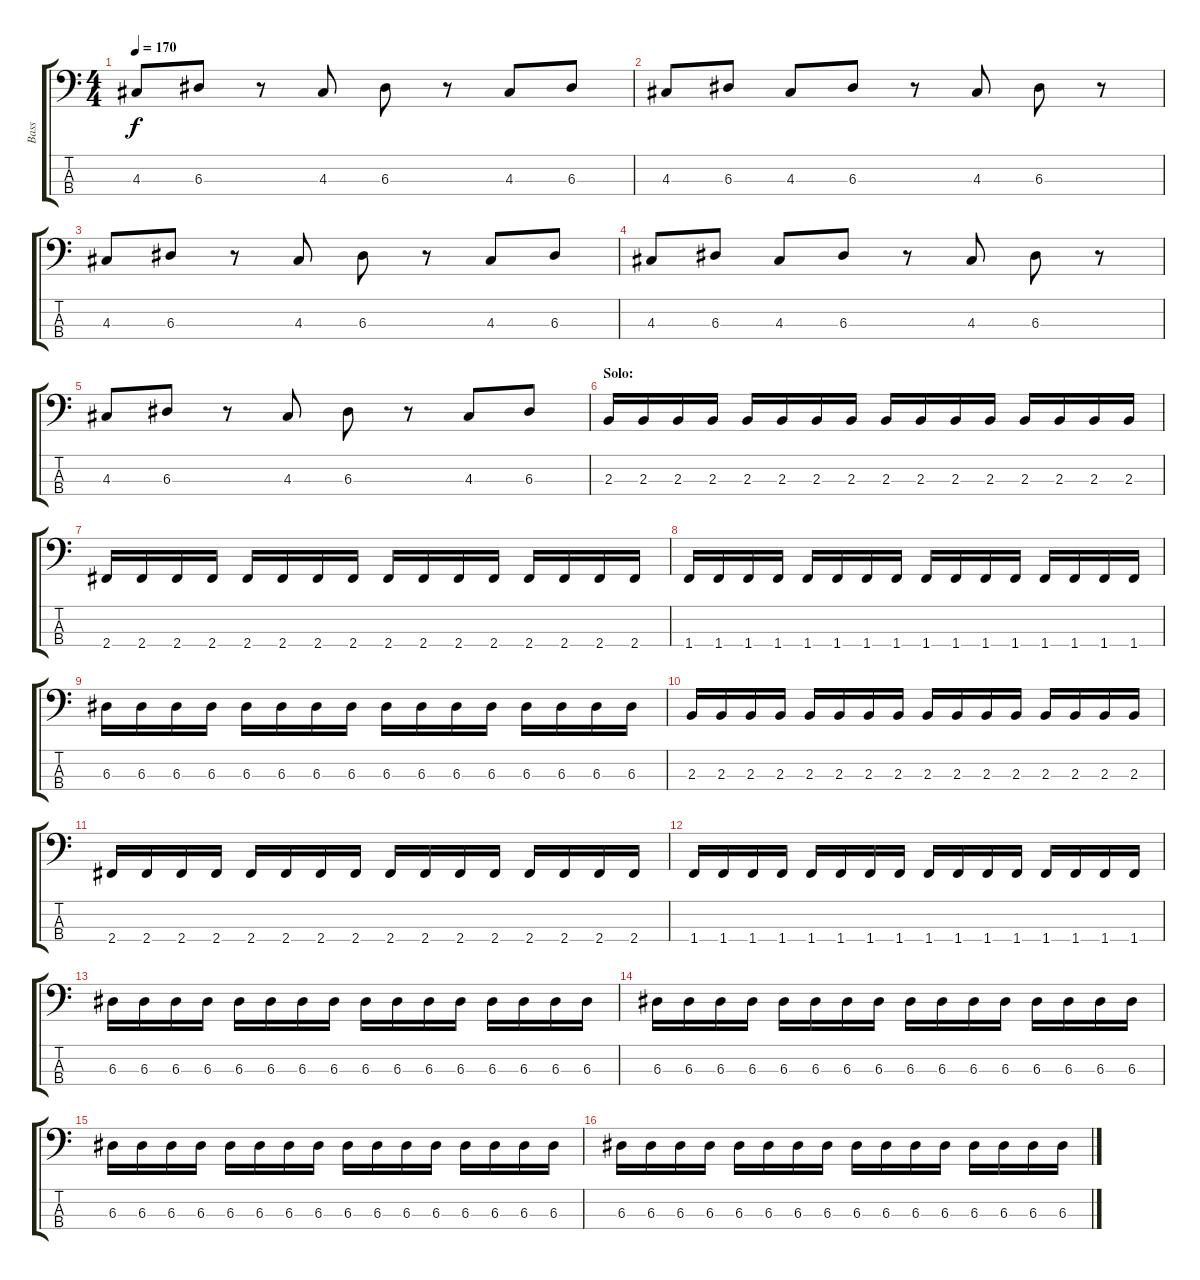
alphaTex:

\track ("Bass" "Bass") {instrument electricbasspick}
\staff {score tabs}
\tuning (G2 D2 A1 E1) {hide}
\ts (4 4)
\tempo 170
\clef f4
\ks c
4.3.8{dy f} 6.3.8 r.8 4.3.8 6.3.8 r.8 4.3.8 6.3.8 |
4.3.8 6.3.8 4.3.8 6.3.8 r.8 4.3.8 6.3.8 r.8 |
4.3.8 6.3.8 r.8 4.3.8 6.3.8 r.8 4.3.8 6.3.8 |
4.3.8 6.3.8 4.3.8 6.3.8 r.8 4.3.8 6.3.8 r.8 |
4.3.8 6.3.8 r.8 4.3.8 6.3.8 r.8 4.3.8 6.3.8 |
\section ("" "Solo:")
2.3.16 2.3.16 2.3.16 2.3.16 2.3.16 2.3.16 2.3.16 2.3.16 2.3.16 2.3.16 2.3.16 2.3.16 2.3.16 2.3.16 2.3.16 2.3.16 |
2.4.16 2.4.16 2.4.16 2.4.16 2.4.16 2.4.16 2.4.16 2.4.16 2.4.16 2.4.16 2.4.16 2.4.16 2.4.16 2.4.16 2.4.16 2.4.16 |
1.4.16 1.4.16 1.4.16 1.4.16 1.4.16 1.4.16 1.4.16 1.4.16 1.4.16 1.4.16 1.4.16 1.4.16 1.4.16 1.4.16 1.4.16 1.4.16 |
6.3.16 6.3.16 6.3.16 6.3.16 6.3.16 6.3.16 6.3.16 6.3.16 6.3.16 6.3.16 6.3.16 6.3.16 6.3.16 6.3.16 6.3.16 6.3.16 |
2.3.16 2.3.16 2.3.16 2.3.16 2.3.16 2.3.16 2.3.16 2.3.16 2.3.16 2.3.16 2.3.16 2.3.16 2.3.16 2.3.16 2.3.16 2.3.16 |
2.4.16 2.4.16 2.4.16 2.4.16 2.4.16 2.4.16 2.4.16 2.4.16 2.4.16 2.4.16 2.4.16 2.4.16 2.4.16 2.4.16 2.4.16 2.4.16 |
1.4.16 1.4.16 1.4.16 1.4.16 1.4.16 1.4.16 1.4.16 1.4.16 1.4.16 1.4.16 1.4.16 1.4.16 1.4.16 1.4.16 1.4.16 1.4.16 |
6.3.16 6.3.16 6.3.16 6.3.16 6.3.16 6.3.16 6.3.16 6.3.16 6.3.16 6.3.16 6.3.16 6.3.16 6.3.16 6.3.16 6.3.16 6.3.16 |
6.3.16 6.3.16 6.3.16 6.3.16 6.3.16 6.3.16 6.3.16 6.3.16 6.3.16 6.3.16 6.3.16 6.3.16 6.3.16 6.3.16 6.3.16 6.3.16 |
6.3.16 6.3.16 6.3.16 6.3.16 6.3.16 6.3.16 6.3.16 6.3.16 6.3.16 6.3.16 6.3.16 6.3.16 6.3.16 6.3.16 6.3.16 6.3.16 |
6.3.16 6.3.16 6.3.16 6.3.16 6.3.16 6.3.16 6.3.16 6.3.16 6.3.16 6.3.16 6.3.16 6.3.16 6.3.16 6.3.16 6.3.16 6.3.16
